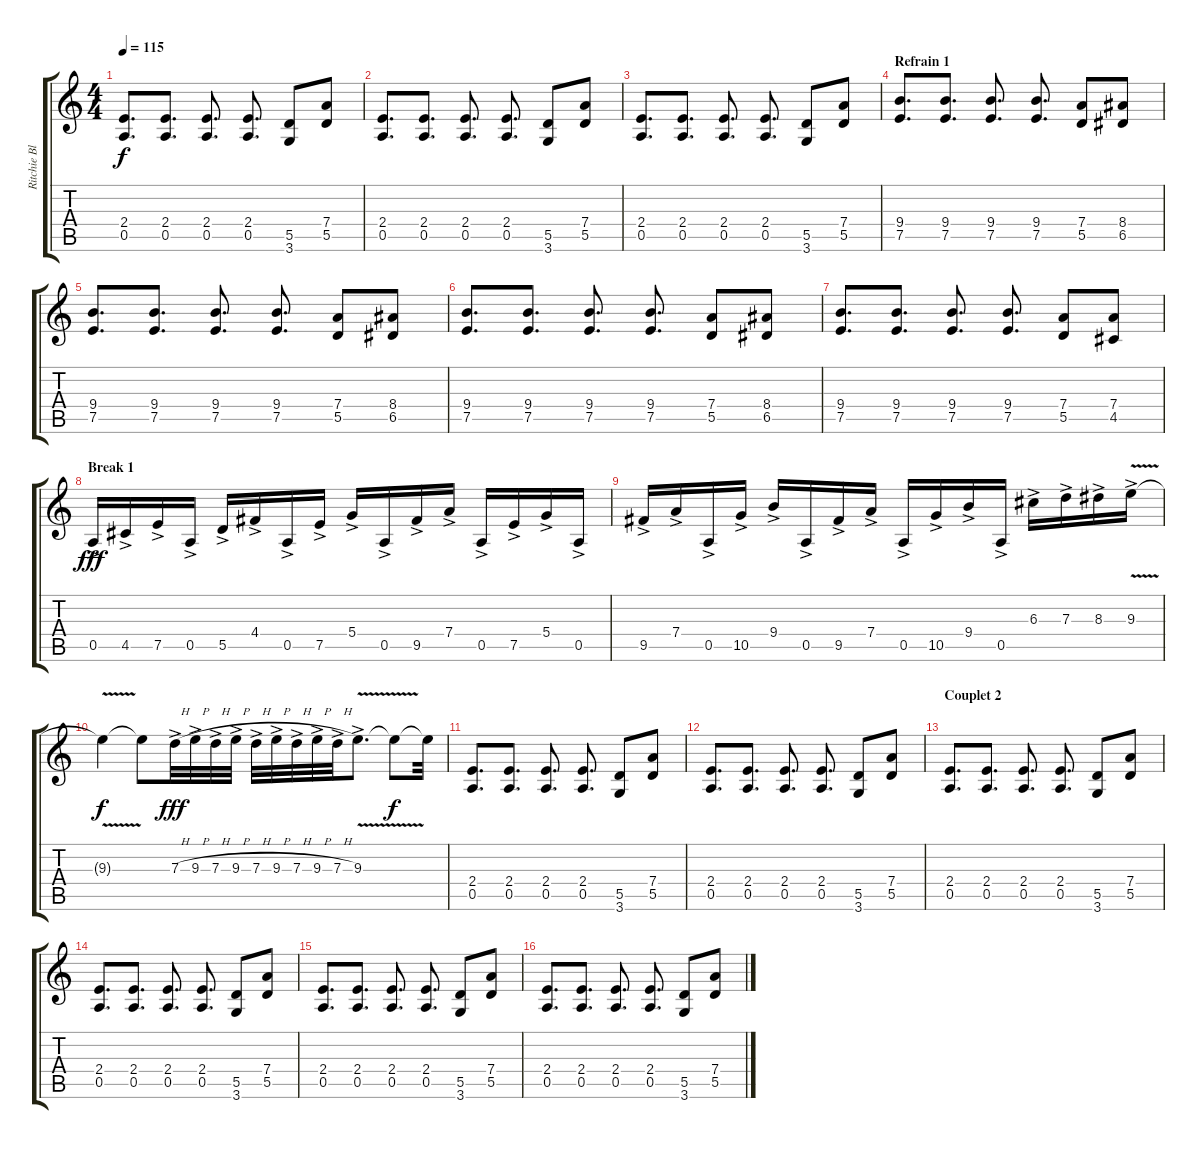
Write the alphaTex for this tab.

\track ("Ritchie Blackmore" "Ritchie Bl") {instrument distortionguitar}
\staff {score tabs}
\tuning (E4 B3 G3 D3 A2 E2) {hide}
\ts (4 4)
\tempo 115
\clef g2
\ks c
(2.4 0.5).8{d dy f} (2.4 0.5).8{d} (2.4 0.5).8{d} (2.4 0.5).8{d} (5.5 3.6).8 (7.4 5.5).8 |
(2.4 0.5).8{d} (2.4 0.5).8{d} (2.4 0.5).8{d} (2.4 0.5).8{d} (5.5 3.6).8 (7.4 5.5).8 |
(2.4 0.5).8{d} (2.4 0.5).8{d} (2.4 0.5).8{d} (2.4 0.5).8{d} (5.5 3.6).8 (7.4 5.5).8 |
\section ("" "Refrain 1")
(9.4 7.5).8{d} (9.4 7.5).8{d} (9.4 7.5).8{d} (9.4 7.5).8{d} (7.4 5.5).8 (8.4 6.5).8 |
(9.4 7.5).8{d} (9.4 7.5).8{d} (9.4 7.5).8{d} (9.4 7.5).8{d} (7.4 5.5).8 (8.4 6.5).8 |
(9.4 7.5).8{d} (9.4 7.5).8{d} (9.4 7.5).8{d} (9.4 7.5).8{d} (7.4 5.5).8 (8.4 6.5).8 |
(9.4 7.5).8{d} (9.4 7.5).8{d} (9.4 7.5).8{d} (9.4 7.5).8{d} (7.4 5.5).8 (7.4 4.5).8 |
\section ("" "Break 1")
0.5{ac}.16{dy fff} 4.5{ac}.16 7.5{ac}.16 0.5{ac}.16 5.5{ac}.16 4.4{ac}.16 0.5{ac}.16 7.5{ac}.16 5.4{ac}.16 0.5{ac}.16 9.5{ac}.16 7.4{ac}.16 0.5{ac}.16 7.5{ac}.16 5.4{ac}.16 0.5{ac}.16 |
9.5{ac}.16 7.4{ac}.16 0.5{ac}.16 10.5{ac}.16 9.4{ac}.16 0.5{ac}.16 9.5{ac}.16 7.4{ac}.16 0.5{ac}.16 10.5{ac}.16 9.4{ac}.16 0.5{ac}.16 6.3{ac}.16 7.3{ac}.16 8.3{ac}.16 9.3{v ac}.16 |
9.3{t}.4{dy f} 9.3{t}.8 7.3{h ac}.32{dy fff} 9.3{h ac}.32 7.3{h ac}.32 9.3{h ac}.32 7.3{h ac}.32 9.3{h ac}.32 7.3{h ac}.32 9.3{h ac}.32 7.3{h ac}.32 9.3{v ac}.8{d} 9.3{t}.8{dy f} 9.3{t}.32 |
(2.4 0.5).8{d} (2.4 0.5).8{d} (2.4 0.5).8{d} (2.4 0.5).8{d} (5.5 3.6).8 (7.4 5.5).8 |
(2.4 0.5).8{d} (2.4 0.5).8{d} (2.4 0.5).8{d} (2.4 0.5).8{d} (5.5 3.6).8 (7.4 5.5).8 |
\section ("" "Couplet 2")
(2.4 0.5).8{d} (2.4 0.5).8{d} (2.4 0.5).8{d} (2.4 0.5).8{d} (5.5 3.6).8 (7.4 5.5).8 |
(2.4 0.5).8{d} (2.4 0.5).8{d} (2.4 0.5).8{d} (2.4 0.5).8{d} (5.5 3.6).8 (7.4 5.5).8 |
(2.4 0.5).8{d} (2.4 0.5).8{d} (2.4 0.5).8{d} (2.4 0.5).8{d} (5.5 3.6).8 (7.4 5.5).8 |
(2.4 0.5).8{d} (2.4 0.5).8{d} (2.4 0.5).8{d} (2.4 0.5).8{d} (5.5 3.6).8 (7.4 5.5).8
